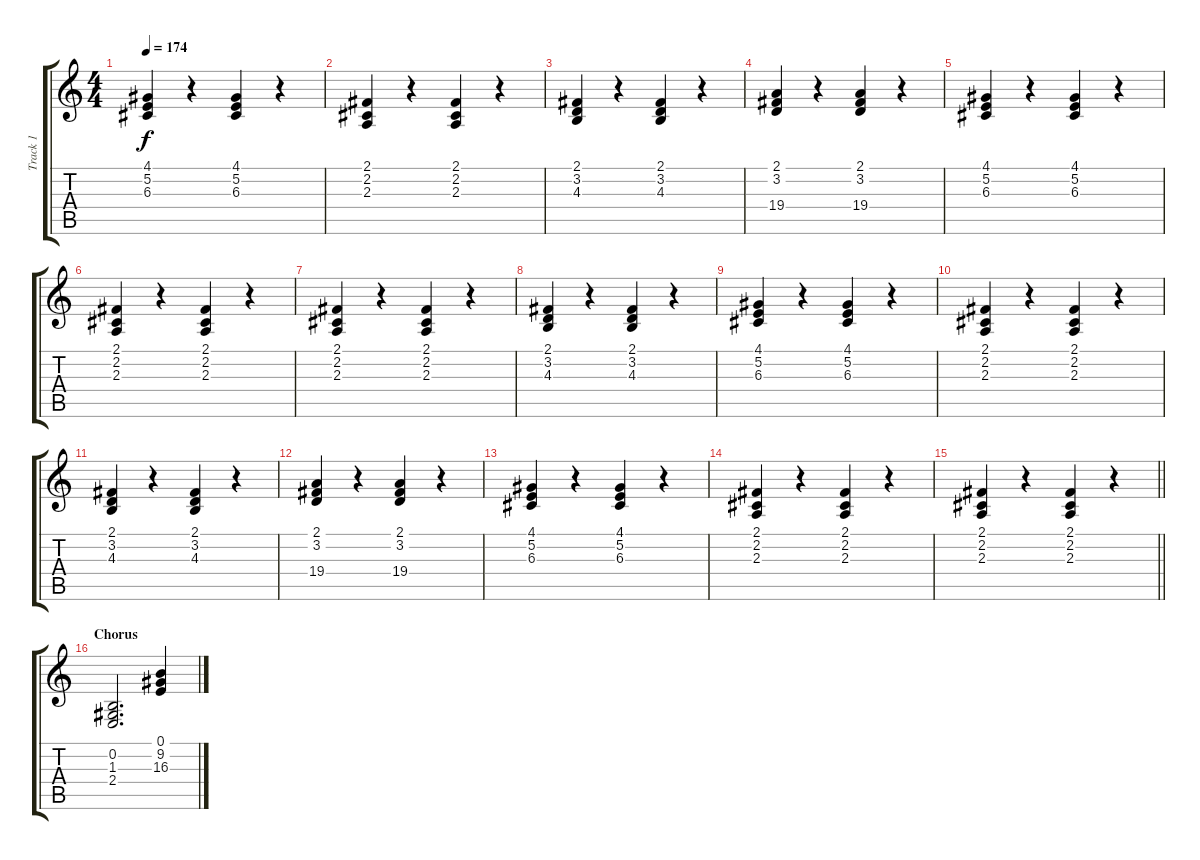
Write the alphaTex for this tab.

\track ("Track 1" "Track 1") {instrument acousticgrandpiano}
\staff {score tabs}
\tuning (E4 B3 G3 D3 A2 E2) {hide}
\ts (4 4)
\tempo 174
\clef g2
\ks c
(4.1 5.2 6.3).4{dy f} r.4 (4.1 5.2 6.3).4 r.4 |
(2.1 2.2 2.3).4 r.4 (2.1 2.2 2.3).4 r.4 |
(2.1 3.2 4.3).4 r.4 (2.1 3.2 4.3).4 r.4 |
(2.1 3.2 19.4).4 r.4 (2.1 3.2 19.4).4 r.4 |
(4.1 5.2 6.3).4 r.4 (4.1 5.2 6.3).4 r.4 |
(2.1 2.2 2.3).4 r.4 (2.1 2.2 2.3).4 r.4 |
(2.1 2.2 2.3).4 r.4 (2.1 2.2 2.3).4 r.4 |
(2.1 3.2 4.3).4 r.4 (2.1 3.2 4.3).4 r.4 |
(4.1 5.2 6.3).4 r.4 (4.1 5.2 6.3).4 r.4 |
(2.1 2.2 2.3).4 r.4 (2.1 2.2 2.3).4 r.4 |
(2.1 3.2 4.3).4 r.4 (2.1 3.2 4.3).4 r.4 |
(2.1 3.2 19.4).4 r.4 (2.1 3.2 19.4).4 r.4 |
(4.1 5.2 6.3).4 r.4 (4.1 5.2 6.3).4 r.4 |
(2.1 2.2 2.3).4 r.4 (2.1 2.2 2.3).4 r.4 |
\barLineRight lightlight
(2.1 2.2 2.3).4 r.4 (2.1 2.2 2.3).4 r.4 |
\section ("" "Chorus")
(0.2 1.3 2.4).2{d} (0.1 9.2 16.3).4
